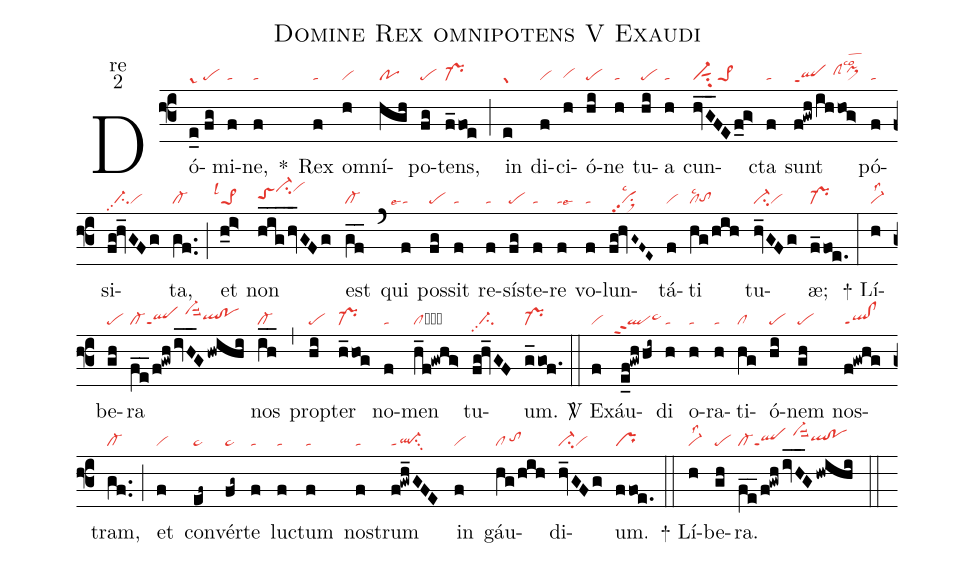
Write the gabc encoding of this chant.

name:Domine Rex omnipotens V Exaudi;
office-part:re;
mode:2;
nabc-lines:1;
%%
(f3) Dó(e_0//fg|gr-/pe)mi(f|ta)ne,(f|ta) <sp>*</sp>() Rex(f|ta) om(h|vi)ní(hgh|po)po(fg|pe)tens,(f_foe|pr-) (;) in(e|gr) di(f|vi)ci(h|vihg)ó(hi|pe)ne(h|ta) tu(hi|pe)a(h|ta) cun(hvG__FEf_g>|vi-sut1su2/pe>1)cta(f|ta) sunt(f!gwh/ihhog>|qlheppt1/clShhpi>hilsco2) pó(f|ta)si(fg!hv_GFg|//ci-pp2vi)ta,(gf..|cl-) (;) et(h_i>|``pe>1lsl1) non(hig___hv_GFg|toShhci-hkvihk) est(gf__|cl-) (`) qui(f|```talse4) pos(fg|pe)sit(f|ta) re(f|ta)sís(fg|pe)te(f|ta)re(f|talse6) vo(f|ta)lun(fg!hvG~F~E~|/ci>pp2lsc2)tá(f|vi)ti(hg/hih|cllsc2tohg) tu(hv_GFg|ci-vi)æ;(f_foe.|pr-) (:)

<sp>+</sp> Lí(h|vi-lss2)be(gh|pe)ra(fe__/f!gwh/ivH__G/hwihi|cl-qlppt1/vi-hjsuu2qlhh!pohh) nos(ih__|cl-) (,) prop(hi|pe)ter(h_hog|pr-) no(f|ta)men(h_f!gwhg>|clql!cl>1) tu(fg!hv_GF|//ci-pp2)um.(g_gof.|pr-) (::)

<sp>V/</sp> E(f|vi)xáu(e_f!gwh/hi~|``qlppt2pe~hh)di(h|ta) o(h|ta)ra(h|ta)ti(hg|cl)ó(hi|pe)nem(gh|pe) nos(f!gwhg|ql!clppt1)tram,(gf..|cl-) (;) et(f|vi) con(ef~|pe~)vér(fg~|pe~)te(f|ta) luc(f|ta)tum(f|ta) nos(f|ta)trum(f!gwh_GFE|ql-ppt1su3) in(f|vi) gáu(hg/hih|cl/tohh)di(hv_GFg|ci-vi)um.(ffoe.|pr) (::)

<sp>+</sp> Lí(h|vi-lss2)be(gh|pe)ra.(fe__/f!gwh/ivH__G/hwihi|cl-qlppt1/vi-hjsuu2qlhh!pohh) (::)
